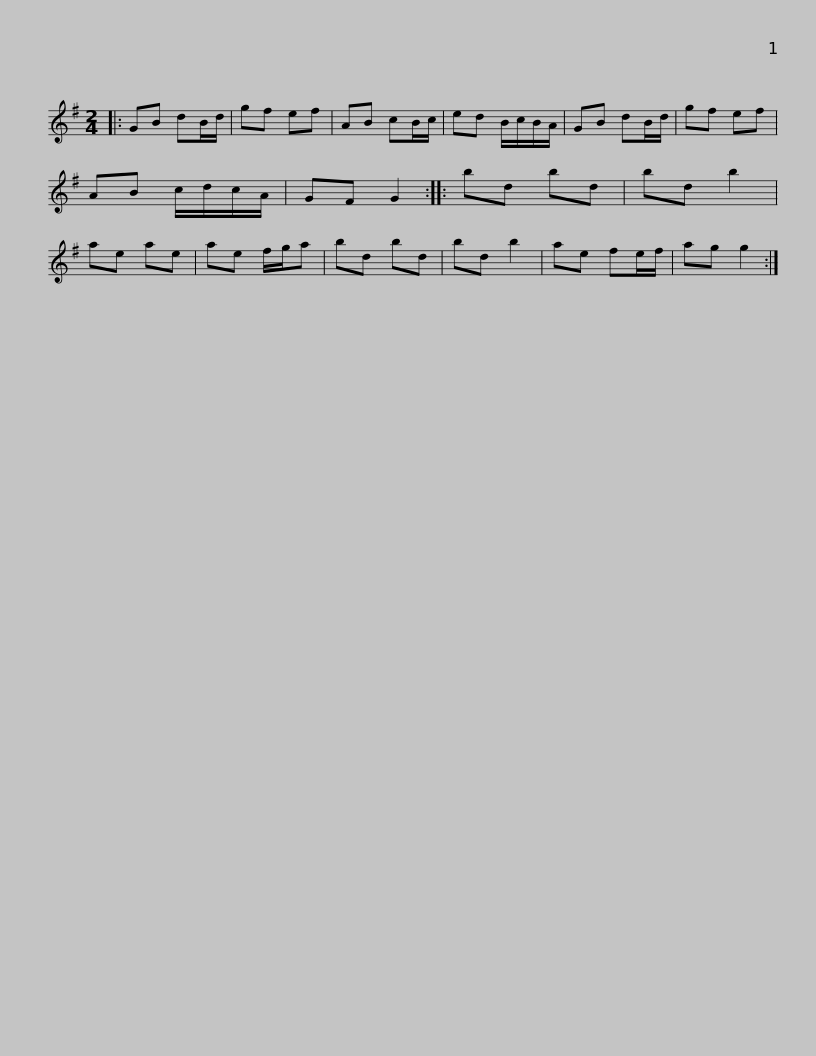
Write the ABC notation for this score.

X:1
L:1/8
M:2/4
I:linebreak $
K:G
V:1 treble
V:1
|: GB dB/d/ | gf ef | AB cB/c/ | ed B/c/B/A/ | GB dB/d/ | %5
 gf ef | AB c/d/c/A/ | GF G2 :: bd bd |$ bd b2 | %10
 ae ae | ae f/g/a | bd bd | bd b2 | ae fe/f/ | %15
 ag g2 :| %16
